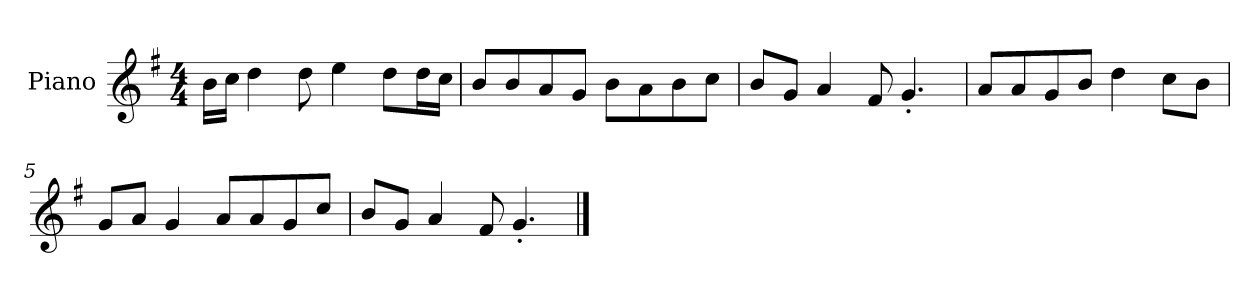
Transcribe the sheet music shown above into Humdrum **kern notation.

**kern
*part1
*staff1
*I"Piano
*I'P-no
*clefG2
*k[f#]
*M4/4
*MM90
=1
16b\LL
16cc\JJ
4dd\
8dd\
4ee\
8dd\L
16dd\L
16cc\JJ
=2
8b/L
8b/
8a/
8g/J
8b\L
8a\
8b\
8cc\J
=3
8b/L
8g/J
4a/
8f#/
4.g'/
=4
8a/L
8a/
8g/
8b/J
4dd\
8cc\L
8b\J
=5
8g/L
8a/J
4g/
8a/L
8a/
8g/
8cc/J
!!LO:LB:g=z
=6
8b/L
8g/J
4a/
8f#/
4.g'/
==
*-
